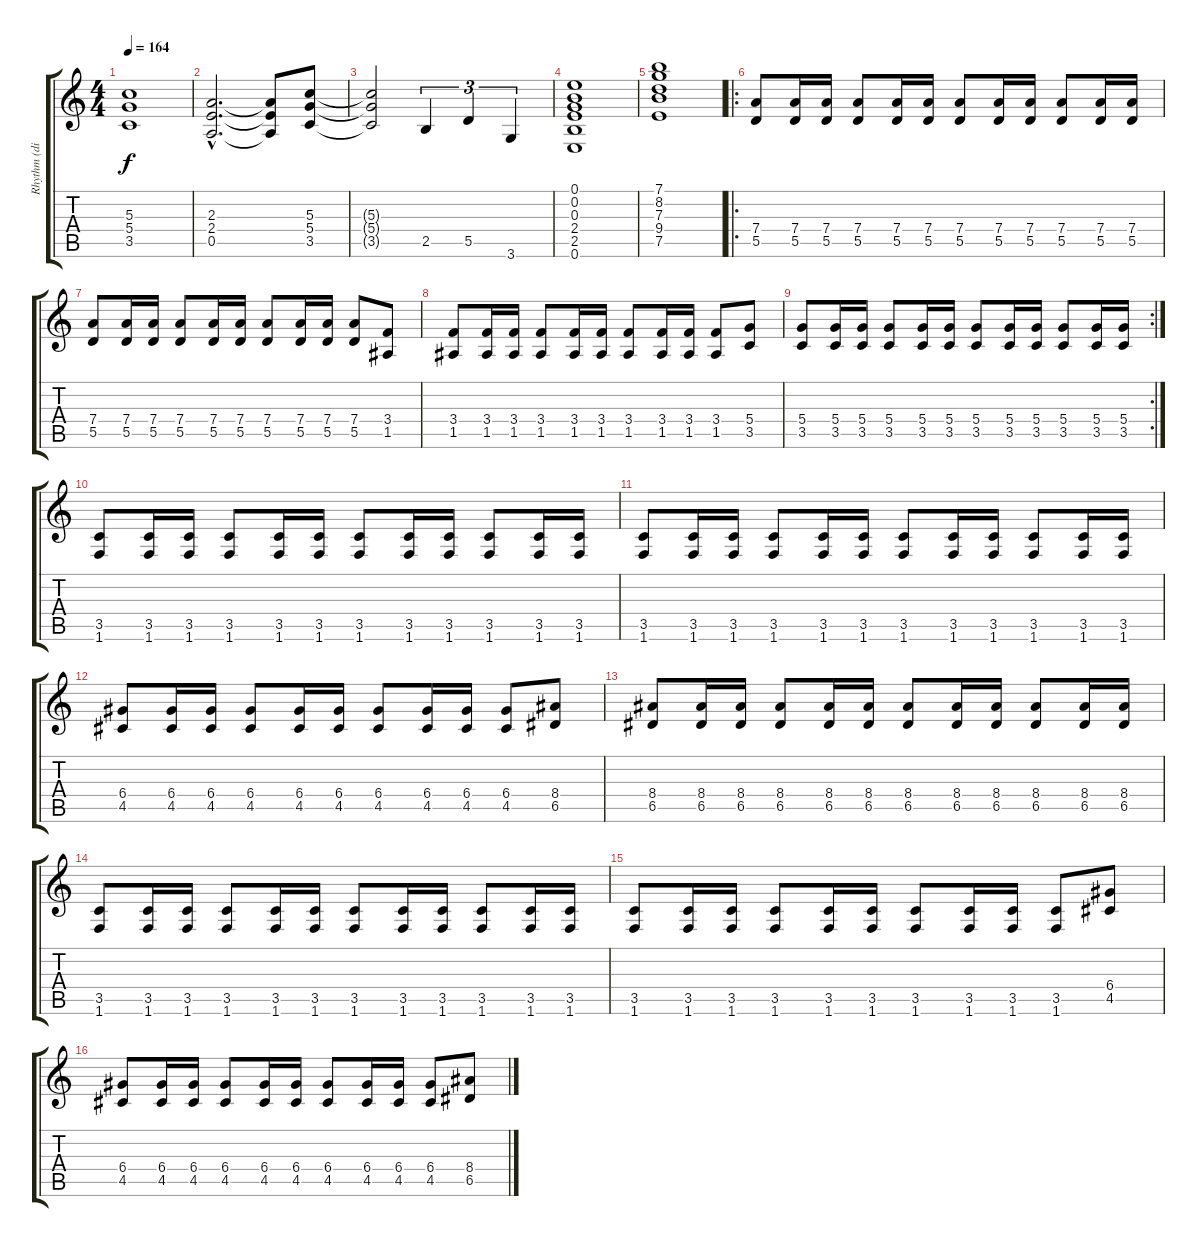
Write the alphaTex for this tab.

\track ("Rhythm (distortion)" "Rhythm (di") {instrument distortionguitar}
\staff {score tabs}
\tuning (E4 B3 G3 D3 A2 E2) {hide}
\ts (4 4)
\tempo 164
\clef g2
\ks c
(5.3{t} 5.4{t} 3.5{t}).1{dy f} |
(2.3{hac} 2.4{hac} 0.5{hac}).2{d} (2.3{t} 2.4{t} 0.5{t}).8 (5.3 5.4 3.5).8 |
(5.3{t} 5.4{t} 3.5{t}).2 2.5.4{tu (3 2)} 5.5.4{tu (3 2)} 3.6.4{tu (3 2)} |
(0.1 0.2 0.3 2.4 2.5 0.6).1 |
(7.1 8.2 7.3 9.4 7.5).1 |
\ro
(7.4 5.5).8 (7.4 5.5).16 (7.4 5.5).16 (7.4 5.5).8 (7.4 5.5).16 (7.4 5.5).16 (7.4 5.5).8 (7.4 5.5).16 (7.4 5.5).16 (7.4 5.5).8 (7.4 5.5).16 (7.4 5.5).16 |
(7.4 5.5).8 (7.4 5.5).16 (7.4 5.5).16 (7.4 5.5).8 (7.4 5.5).16 (7.4 5.5).16 (7.4 5.5).8 (7.4 5.5).16 (7.4 5.5).16 (7.4 5.5).8 (3.4 1.5).8 |
(3.4 1.5).8 (3.4 1.5).16 (3.4 1.5).16 (3.4 1.5).8 (3.4 1.5).16 (3.4 1.5).16 (3.4 1.5).8 (3.4 1.5).16 (3.4 1.5).16 (3.4 1.5).8 (5.4 3.5).8 |
\rc 2
(5.4 3.5).8 (5.4 3.5).16 (5.4 3.5).16 (5.4 3.5).8 (5.4 3.5).16 (5.4 3.5).16 (5.4 3.5).8 (5.4 3.5).16 (5.4 3.5).16 (5.4 3.5).8 (5.4 3.5).16 (5.4 3.5).16 |
(3.5 1.6).8 (3.5 1.6).16 (3.5 1.6).16 (3.5 1.6).8 (3.5 1.6).16 (3.5 1.6).16 (3.5 1.6).8 (3.5 1.6).16 (3.5 1.6).16 (3.5 1.6).8 (3.5 1.6).16 (3.5 1.6).16 |
(3.5 1.6).8 (3.5 1.6).16 (3.5 1.6).16 (3.5 1.6).8 (3.5 1.6).16 (3.5 1.6).16 (3.5 1.6).8 (3.5 1.6).16 (3.5 1.6).16 (3.5 1.6).8 (3.5 1.6).16 (3.5 1.6).16 |
(6.4 4.5).8 (6.4 4.5).16 (6.4 4.5).16 (6.4 4.5).8 (6.4 4.5).16 (6.4 4.5).16 (6.4 4.5).8 (6.4 4.5).16 (6.4 4.5).16 (6.4 4.5).8 (8.4 6.5).8 |
(8.4 6.5).8 (8.4 6.5).16 (8.4 6.5).16 (8.4 6.5).8 (8.4 6.5).16 (8.4 6.5).16 (8.4 6.5).8 (8.4 6.5).16 (8.4 6.5).16 (8.4 6.5).8 (8.4 6.5).16 (8.4 6.5).16 |
(3.5 1.6).8 (3.5 1.6).16 (3.5 1.6).16 (3.5 1.6).8 (3.5 1.6).16 (3.5 1.6).16 (3.5 1.6).8 (3.5 1.6).16 (3.5 1.6).16 (3.5 1.6).8 (3.5 1.6).16 (3.5 1.6).16 |
(3.5 1.6).8 (3.5 1.6).16 (3.5 1.6).16 (3.5 1.6).8 (3.5 1.6).16 (3.5 1.6).16 (3.5 1.6).8 (3.5 1.6).16 (3.5 1.6).16 (3.5 1.6).8 (6.4 4.5).8 |
(6.4 4.5).8 (6.4 4.5).16 (6.4 4.5).16 (6.4 4.5).8 (6.4 4.5).16 (6.4 4.5).16 (6.4 4.5).8 (6.4 4.5).16 (6.4 4.5).16 (6.4 4.5).8 (8.4 6.5).8
